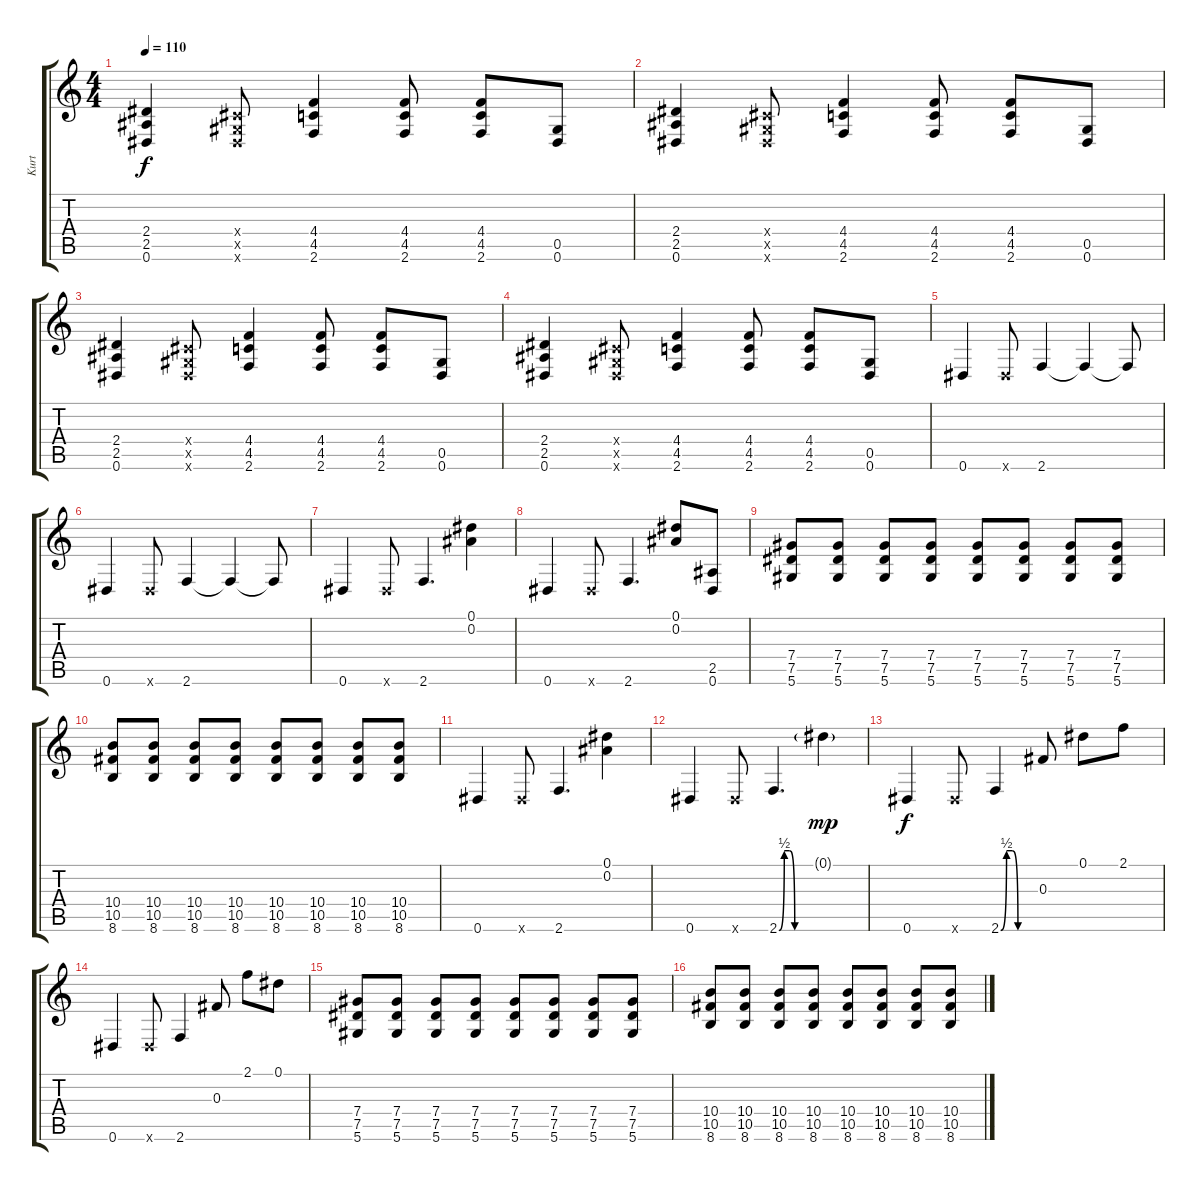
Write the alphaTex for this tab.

\track ("Kurt" "Kurt") {instrument electricguitarjazz}
\staff {score tabs}
\tuning (Eb4 Bb3 Gb3 Db3 Ab2 Eb2) {hide}
\ts (4 4)
\tempo 110
\clef g2
\ks c
(2.4 2.5 0.6).4{dy f} (0.4{x} 0.5{x} 0.6{x}).8 (4.4 4.5 2.6).4 (4.4 4.5 2.6).8 (4.4 4.5 2.6).8 (0.5 0.6).8 |
(2.4 2.5 0.6).4 (0.4{x} 0.5{x} 0.6{x}).8 (4.4 4.5 2.6).4 (4.4 4.5 2.6).8 (4.4 4.5 2.6).8 (0.5 0.6).8 |
(2.4 2.5 0.6).4 (0.4{x} 0.5{x} 0.6{x}).8 (4.4 4.5 2.6).4 (4.4 4.5 2.6).8 (4.4 4.5 2.6).8 (0.5 0.6).8 |
(2.4 2.5 0.6).4 (0.4{x} 0.5{x} 0.6{x}).8 (4.4 4.5 2.6).4 (4.4 4.5 2.6).8 (4.4 4.5 2.6).8 (0.5 0.6).8 |
0.6.4{instrument electricguitarclean} 0.6{x}.8 2.6.4 2.6{t}.4 2.6{t}.8 |
0.6.4 0.6{x}.8 2.6.4 2.6{t}.4 2.6{t}.8 |
0.6.4 0.6{x}.8 2.6.4{d} (0.1 0.2).4 |
0.6.4 0.6{x}.8 2.6.4{d} (0.1 0.2).8{instrument distortionguitar} (2.5 0.6).8 |
(7.4 7.5 5.6).8 (7.4 7.5 5.6).8 (7.4 7.5 5.6).8 (7.4 7.5 5.6).8 (7.4 7.5 5.6).8 (7.4 7.5 5.6).8 (7.4 7.5 5.6).8 (7.4 7.5 5.6).8 |
(10.4 10.5 8.6).8 (10.4 10.5 8.6).8 (10.4 10.5 8.6).8 (10.4 10.5 8.6).8 (10.4 10.5 8.6).8 (10.4 10.5 8.6).8 (10.4 10.5 8.6).8 (10.4 10.5 8.6).8 |
0.6.4{instrument electricguitarclean} 0.6{x}.8 2.6.4{d} (0.1 0.2).4 |
0.6.4 0.6{x}.8 2.6{be (custom 0 0 10 2 20 2 30 0 60 0)}.4{d} 0.1{g}.4{dy mp} |
0.6.4{dy f} 0.6{x}.8 2.6{be (custom 0 0 10 2 20 2 30 0 60 0)}.4 0.3.8 0.1.8 2.1.8 |
0.6.4 0.6{x}.8 2.6.4 0.3.8 2.1.8 0.1.8{instrument distortionguitar} |
(7.4 7.5 5.6).8 (7.4 7.5 5.6).8 (7.4 7.5 5.6).8 (7.4 7.5 5.6).8 (7.4 7.5 5.6).8 (7.4 7.5 5.6).8 (7.4 7.5 5.6).8 (7.4 7.5 5.6).8 |
(10.4 10.5 8.6).8 (10.4 10.5 8.6).8 (10.4 10.5 8.6).8 (10.4 10.5 8.6).8 (10.4 10.5 8.6).8 (10.4 10.5 8.6).8 (10.4 10.5 8.6).8 (10.4 10.5 8.6).8
